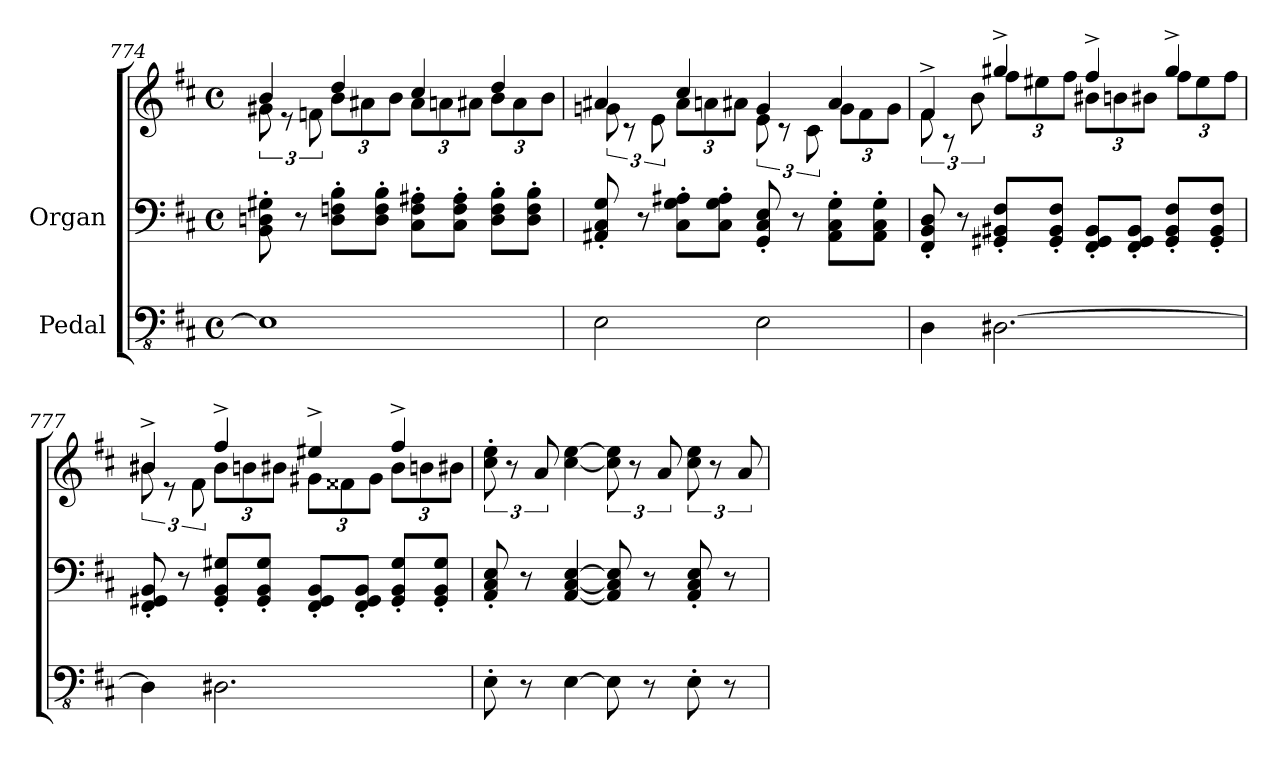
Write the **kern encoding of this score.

**kern	**kern	**kern
*part2	*part1	*part1
*staff3	*staff2	*staff1
*I"Pedal	*I"Organ	*
!!LO:LB:g=z
*clefFv4	*clefF4	*clefG2
*k[f#c#]	*k[f#c#]	*k[f#c#]
*M4/4	*M4/4	*M4/4
*met(c)	*met(c)	*met(c)
=774	=774	=774
*	*	*^
1EE]	8BB\' 8Dn\' 8G#X\'	4b/	12g#X\
.	.	.	12r
.	8r	.	.
.	.	.	12fn\
*	*	*	*Xbrackettup
.	8D\' 8Fn\' 8B\'L	4dd/	12b\L
.	.	.	12a#X\
.	8D\' 8F\' 8B\'J	.	.
.	.	.	12b\J
.	8C#\' 8F\' 8A#X\'L	4cc#/	12a#\L
.	.	.	12an\
.	8C#\' 8F\' 8A#\'J	.	.
.	.	.	12a#X\J
.	8D\' 8F\' 8B\'L	4dd/	12b\L
.	.	.	12a#\
.	8D\' 8F\' 8B\'J	.	.
.	.	.	12b\J
=775	=775	=775	=775
*	*	*	*brackettup
2EE\	8AA#X/' 8C#/' 8G/'	4a#X/	12gn\
.	.	.	12r
.	8r	.	.
.	.	.	12e\
*	*	*	*Xbrackettup
.	8C#\' 8G\' 8A#X\'L	4cc#/	12a#\L
.	.	.	12an\
.	8C#\' 8G\' 8A#\'J	.	.
.	.	.	12a#X\J
*	*	*	*brackettup
2EE\	8GG/' 8C#/' 8E/'	4g/	12e\
.	.	.	12r
.	8r	.	.
.	.	.	12c#\
*	*	*	*Xbrackettup
.	8AA#\' 8C#\' 8G\'L	4a#/	12g\L
.	.	.	12f#\
.	8AA#\' 8C#\' 8G\'J	.	.
.	.	.	12g\J
!!LO:LB:g=z	!!
=776	=776	=776	=776
*	*	*	*brackettup
4DD\	8FF#/' 8BB/' 8D/'	4f#^/	12f#\
.	.	.	12r
.	8r	.	.
.	.	.	12b\
*	*	*	*Xbrackettup
[2.DD#X\	8GG#X/' 8BB#X/' 8F#/'L	4gg#X^/	12ff#\L
.	.	.	12ee#X\
.	8GG#/' 8BB#/' 8F#/'J	.	.
.	.	.	12ff#\J
.	8FF#/' 8GG#/' 8BB#/'L	4ff#^/	12b#X\L
.	.	.	12bn\
.	8FF#/' 8GG#/' 8BB#/'J	.	.
.	.	.	12b#X\J
.	8GG#/' 8BB#/' 8F#/'L	4gg#^/	12ff#\L
.	.	.	12ee#\
.	8GG#/' 8BB#/' 8F#/'J	.	.
.	.	.	12ff#\J
=777	=777	=777	=777
*	*	*	*brackettup
4DD#\]	8FF#/' 8GG#X/' 8BB/'	4b#X^/	12b#\
.	.	.	12r
.	8r	.	.
.	.	.	12f#\
*	*	*	*Xbrackettup
2.DD#X\	8GG#/' 8BB/' 8G#X/'L	4ff#^/	12b#\L
.	.	.	12bn\
.	8GG#/' 8BB/' 8G#/'J	.	.
.	.	.	12b#X\J
.	8FF#/' 8GG#/' 8BB/'L	4ee#X^/	12g#X\L
.	.	.	12f##X\
.	8FF#/' 8GG#/' 8BB/'J	.	.
.	.	.	12g#\J
.	8GG#/' 8BB/' 8G#/'L	4ff#^/	12b#\L
.	.	.	12bn\
.	8GG#/' 8BB/' 8G#/'J	.	.
.	.	.	12b#X\J
*	*	*v	*v
!!LO:PB:g=z
=778	=778	=778
*	*	*brackettup
8EE'\	8AA/' 8C#/' 8E/'	12cc#\' 12ee\'
.	.	12r
8r	8r	.
.	.	12a/
[4EE\	[4AA/ [4C#/ [4E/	[4cc#\ [4ee\
8EE\]	8AA/] 8C#/] 8E/]	12cc#\] 12ee\]
.	.	12r
8r	8r	.
.	.	12a/
8EE'\	8AA/' 8C#/' 8E/'	12cc#\ 12ee\
.	.	12r
8r	8r	.
.	.	12a/
=	=	=
*-	*-	*-
